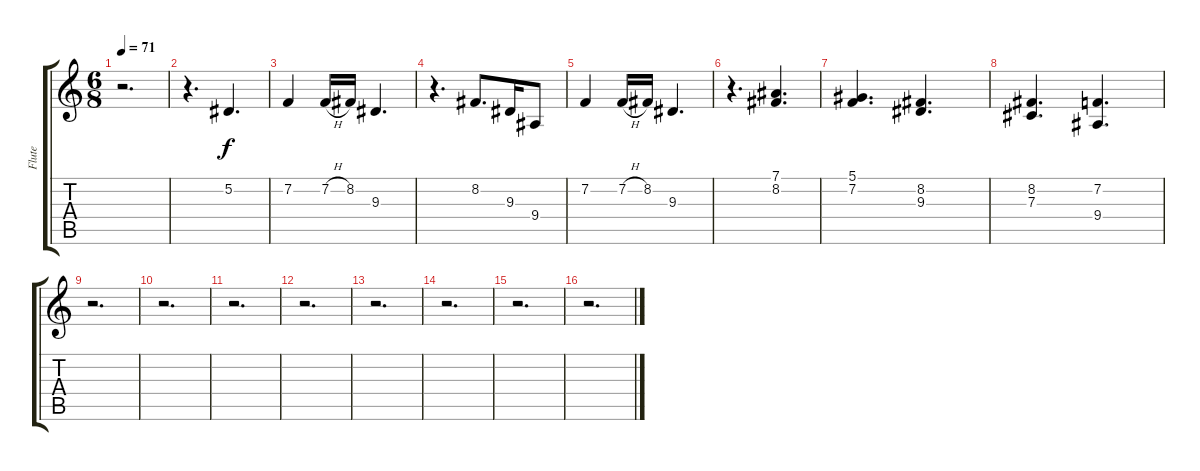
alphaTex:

\track ("Flute" "Flute") {instrument flute}
\staff {score tabs}
\tuning (Eb4 Bb3 Gb3 Db3 Ab2 Eb2) {hide}
\ts (6 8)
\tempo 71
\clef g2
\ks c
r.2{d dy f} |
r.4{d} 5.2.4{d} |
7.2.4 7.2{h}.16 8.2.16 9.3.4{d} |
r.4{d} 8.2.8{d} 9.3.16 9.4.8 |
7.2.4 7.2{h}.16 8.2.16 9.3.4{d} |
r.4{d} (7.1 8.2).4{d} |
(5.1 7.2).4{d} (8.2 9.3).4{d} |
(8.2 7.3).4{d} (7.2 9.4).4{d} |
r.2{d} |
r.2{d} |
r.2{d} |
r.2{d} |
r.2{d} |
r.2{d} |
r.2{d} |
r.2{d}
